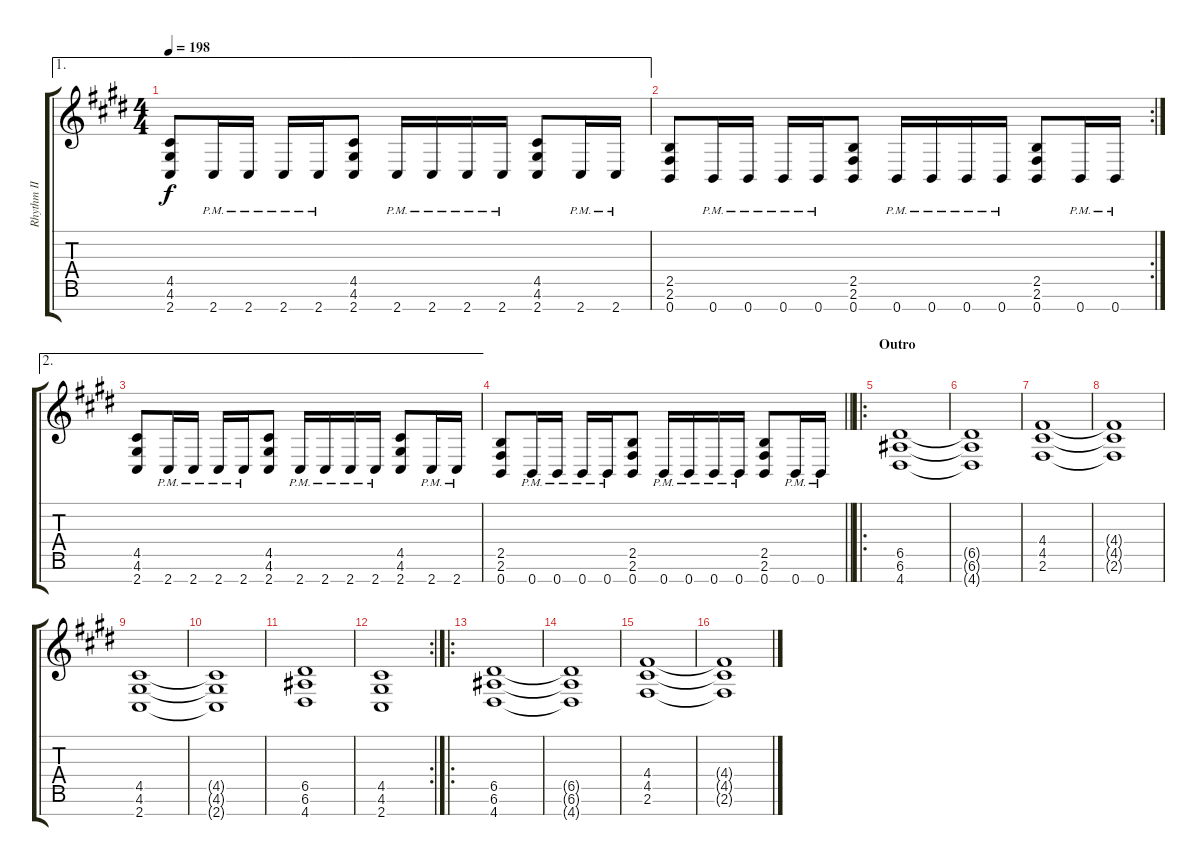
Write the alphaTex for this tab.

\track ("Rhythm II" "Rhythm II") {instrument distortionguitar}
\staff {score tabs}
\tuning (E4 B3 G3 D3 A2 E2 B1) {hide}
\ae 1
\ts (4 4)
\tempo 198
\clef g2
\ks e
(4.5 4.6 2.7).8{dy f} 2.7{pm}.16 2.7{pm}.16 2.7{pm}.16 2.7{pm}.16 (4.5 4.6 2.7).8 2.7{pm}.16 2.7{pm}.16 2.7{pm}.16 2.7{pm}.16 (4.5 4.6 2.7).8 2.7{pm}.16 2.7{pm}.16 |
\rc 2
(2.5 2.6 0.7).8 0.7{pm}.16 0.7{pm}.16 0.7{pm}.16 0.7{pm}.16 (2.5 2.6 0.7).8 0.7{pm}.16 0.7{pm}.16 0.7{pm}.16 0.7{pm}.16 (2.5 2.6 0.7).8 0.7{pm}.16 0.7{pm}.16 |
\ae 2
(4.5 4.6 2.7).8 2.7{pm}.16 2.7{pm}.16 2.7{pm}.16 2.7{pm}.16 (4.5 4.6 2.7).8 2.7{pm}.16 2.7{pm}.16 2.7{pm}.16 2.7{pm}.16 (4.5 4.6 2.7).8 2.7{pm}.16 2.7{pm}.16 |
\barLineRight lightlight
(2.5 2.6 0.7).8 0.7{pm}.16 0.7{pm}.16 0.7{pm}.16 0.7{pm}.16 (2.5 2.6 0.7).8 0.7{pm}.16 0.7{pm}.16 0.7{pm}.16 0.7{pm}.16 (2.5 2.6 0.7).8 0.7{pm}.16 0.7{pm}.16 |
\ro
\section ("" "Outro")
(6.5 6.6 4.7).1 |
(6.5{t} 6.6{t} 4.7{t}).1 |
(4.4 4.5 2.6).1 |
(4.4{t} 4.5{t} 2.6{t}).1 |
(4.5 4.6 2.7).1 |
(4.5{t} 4.6{t} 2.7{t}).1 |
(6.5 6.6 4.7).1 |
\rc 2
(4.5 4.6 2.7).1 |
\ro
(6.5 6.6 4.7).1 |
(6.5{t} 6.6{t} 4.7{t}).1 |
(4.4 4.5 2.6).1 |
(4.4{t} 4.5{t} 2.6{t}).1
